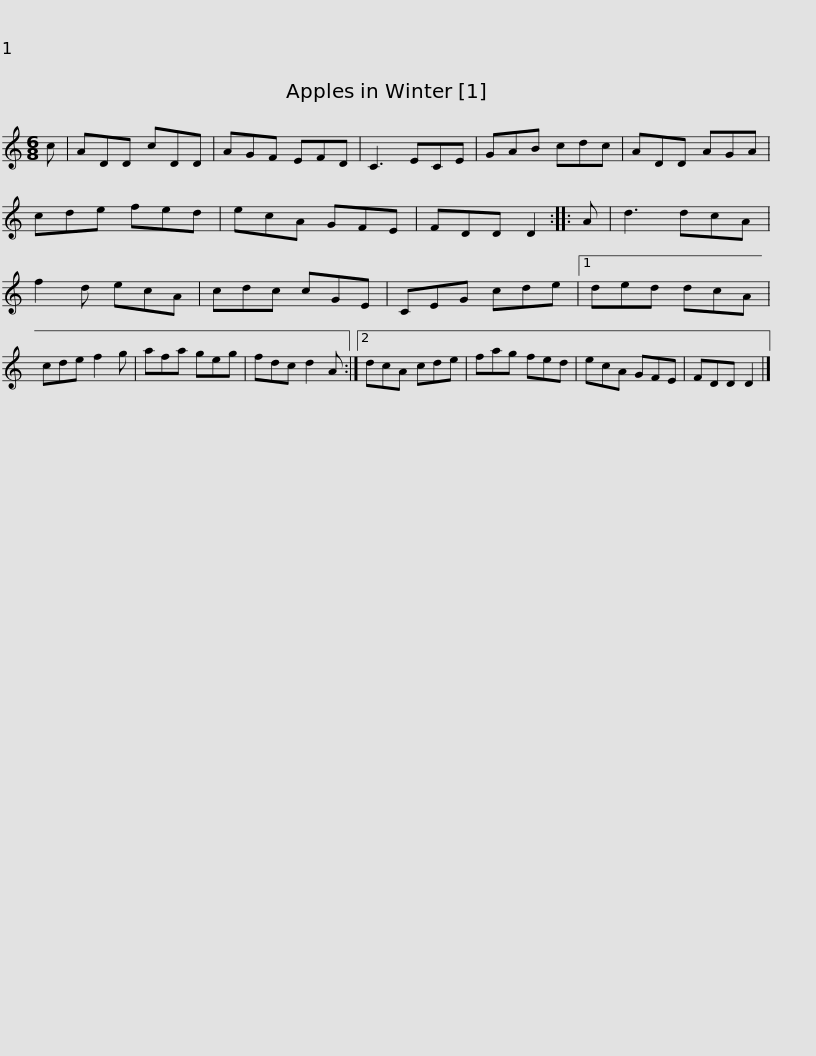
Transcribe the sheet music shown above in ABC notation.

X:1
L:1/8
M:6/8
I:linebreak $
K:C
V:1 treble
V:1
 c | ADD cDD | AGF EFD | C3 ECE | GAB cdc | %5
 ADD AGA | cde fed | ecA GFE |$ FDD D2 :: A | %10
 d3 dcA | f2 d ecA | cdc cGE | CEG cde |1 ded dcA | %15
 cde f2 g | afa geg |$ fdc d2 A :|2 dcA cde | fag fed | %20
 ecA GFE | FDD D2 |] %22
